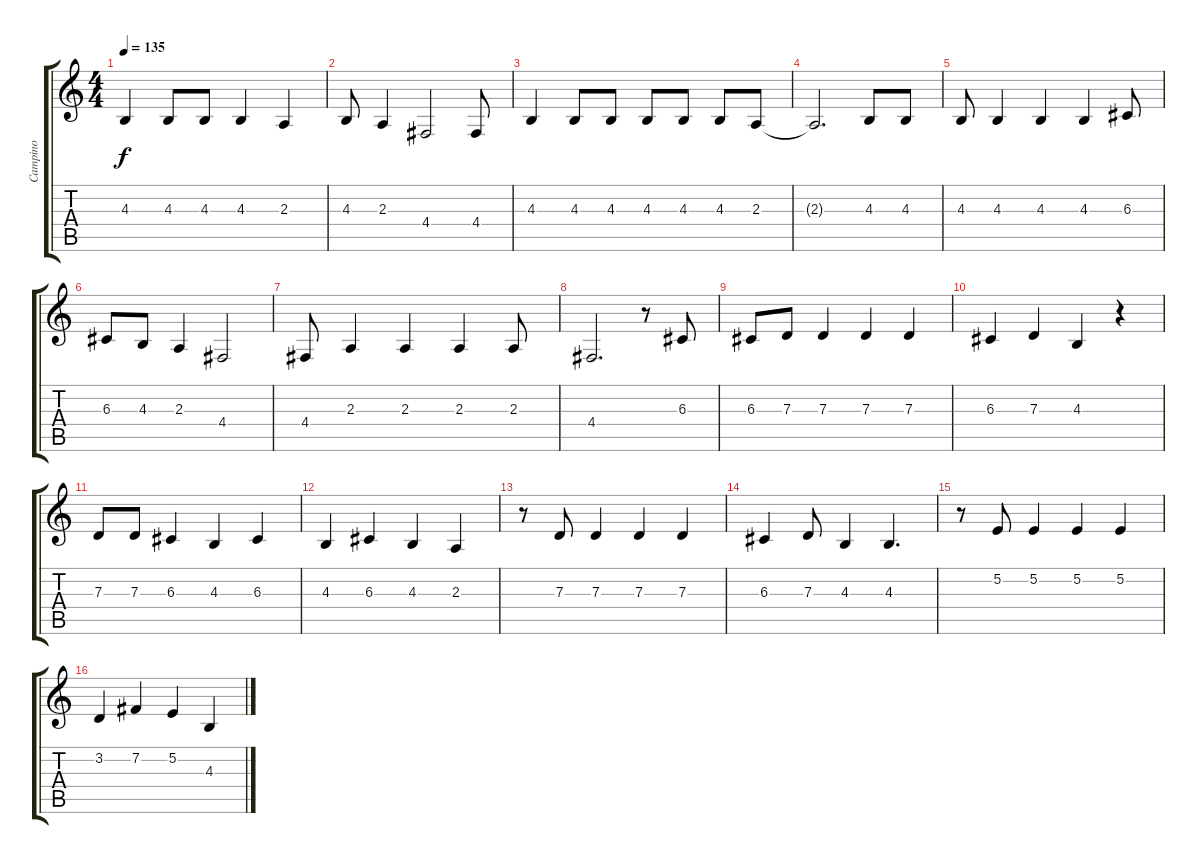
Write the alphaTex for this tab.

\track ("Campino" "Campino") {instrument lead1square}
\staff {score tabs}
\tuning (E4 B3 G3 D3 A2 E2) {hide}
\ts (4 4)
\tempo 135
\clef g2
\ks c
4.3.4{dy f} 4.3.8 4.3.8 4.3.4 2.3.4 |
4.3.8 2.3.4 4.4.2 4.4.8 |
4.3.4 4.3.8 4.3.8 4.3.8 4.3.8 4.3.8 2.3.8 |
2.3{t}.2{d} 4.3.8 4.3.8 |
4.3.8 4.3.4 4.3.4 4.3.4 6.3.8 |
6.3.8 4.3.8 2.3.4 4.4.2 |
4.4.8 2.3.4 2.3.4 2.3.4 2.3.8 |
4.4.2{d} r.8 6.3.8 |
6.3.8 7.3.8 7.3.4 7.3.4 7.3.4 |
6.3.4 7.3.4 4.3.4 r.4 |
7.3.8 7.3.8 6.3.4 4.3.4 6.3.4 |
4.3.4 6.3.4 4.3.4 2.3.4 |
r.8 7.3.8 7.3.4 7.3.4 7.3.4 |
6.3.4 7.3.8 4.3.4 4.3.4{d} |
r.8 5.2.8 5.2.4 5.2.4 5.2.4 |
3.2.4 7.2.4 5.2.4 4.3.4
